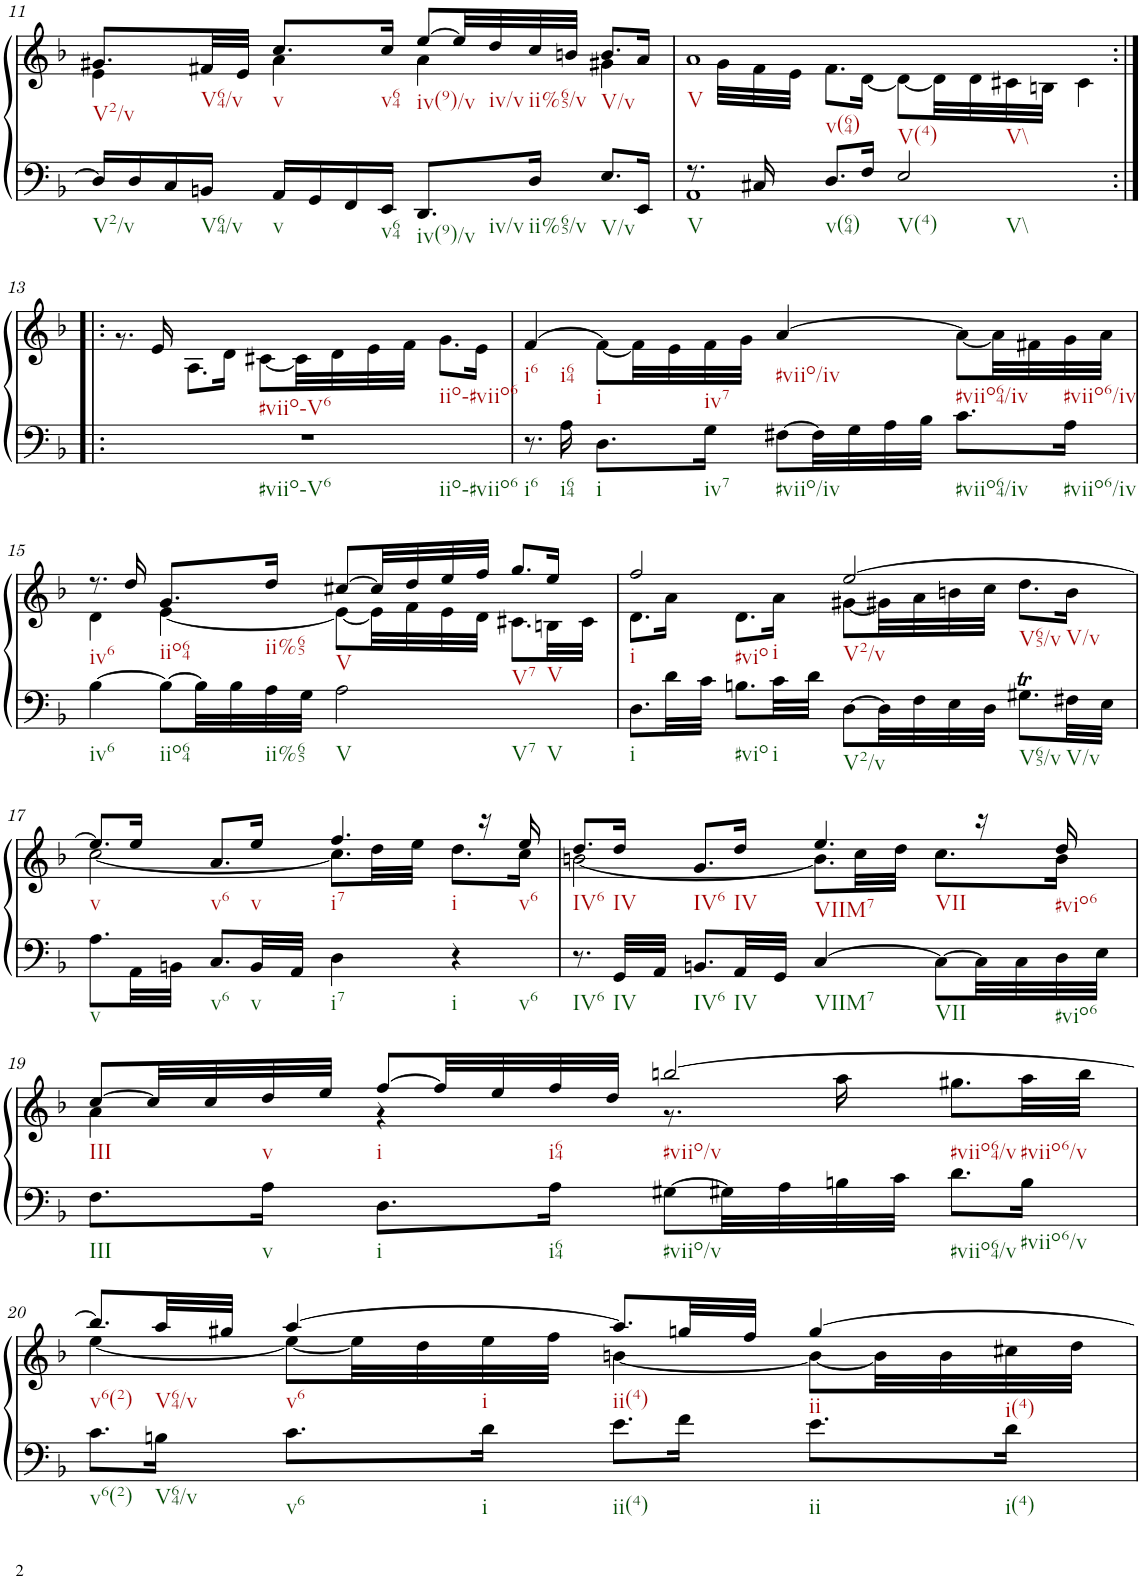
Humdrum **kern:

**kern	**kern
*part1	*part1
*staff2	*staff1
*I"Klavier linke Hand	*
!!LO:PB:g=z
*clefF4	*clefG2
*k[b-]	*k[b-]
*M4/4	*M4/4
*met(c)	*met(c)
=11	=11
*	*^
16D/LL]	8.g#X/L	4e\
16D/	.	.
16C/	.	.
16BBn/JJ	32f#X/LL	.
.	32e/JJJ	.
16AA/LL	8.cc/L	4a\
16GG/	.	.
16FF/	.	.
16EE/JJ	16cc/Jk	.
8.DD/L	[8ee/L	4a\
.	32ee/LL]	.
.	32dd/	.
16D/Jk	32cc/	.
.	32bn/JJJ	.
8.E/L	8.b/L	4g#X\
16EE/Jk	16a/Jk	.
=12	=12	=12
*^	*	*
8.r	1AA	1a	32ryy
.	.	.	32g\LLL
16C#X/	.	.	32f\
.	.	.	32e\JJJ
8.D/L	.	.	8.f\L
16F/Jk	.	.	[16d\Jk
2E/	.	.	8d\L_
.	.	.	32d\LL]
.	.	.	32d\
.	.	.	32c#X\
.	.	.	32Bn\JJJ
.	.	.	4c#\
*v	*v	*	*
!!LO:LB:g=z	!!
=13:|!|:	=13:|!|:	=13:|!|:
1r	1ryy	8.r
.	.	16e/
.	.	8.A\L
.	.	16d\Jk
.	.	[8c#X\L
.	.	32c#\LL]
.	.	32d\
.	.	32e\
.	.	32f\JJJ
.	.	8.g\L
.	.	16e\Jk
=14	=14	=14
8.r	1ryy	[4f/
16A\	.	.
8.D\L	.	8f\L_
.	.	32f\LL]
.	.	32e\
16G\Jk	.	32f\
.	.	32g\JJJ
[8F#X\L	.	[4a/
32F#\LL]	.	.
32G\	.	.
32A\	.	.
32B-\JJJ	.	.
8.c\L	.	8a\L_
.	.	32a\LL]
.	.	32f#X\
16A\Jk	.	32g\
.	.	32a\JJJ
!!LO:LB:g=z	!!
=15	=15	=15
[4B-\	8.r	4d\
.	16dd/	.
8B-\L_	8.g/L	[4e\
32B-\LL]	.	.
32B-\	.	.
32A\	16dd/Jk	.
32G\JJJ	.	.
2A\	[8cc#X/L	8e\L_
.	32cc#/LL]	32e\LL]
.	32dd/	32f\
.	32ee/	32e\
.	32ff/JJJ	32d\JJJ
.	8.gg/L	8.c#X\L
.	16ee/Jk	32Bn\LL
.	.	32c#\JJJ
=16	=16	=16
8.D\L	2ff/	8.d\L
32d\LL	.	16a\Jk
32c\JJJ	.	.
8.Bn\L	.	8.d\L
32c\LL	.	16a\Jk
32d\JJJ	.	.
[8D\L	[2ee/	[8g#X\L
32D\LL]	.	32g#X\LL]
32F\	.	32a\
32E\	.	32bn\
32D\JJJ	.	32cc\JJJ
8.G#Xt\L	.	8.dd\L
32F#X\LL	.	16b\Jk
32E\JJJ	.	.
!!LO:LB:g=z	!!
=17	=17	=17
8.A\L	8.ee/L]	[2cc\
32AA\LL	16ee/Jk	.
32BBn\JJJ	.	.
8.C/L	8.a/L	.
32BB/LL	16ee/Jk	.
32AA/JJJ	.	.
4D\	4.ff/	8.cc\L]
.	.	32dd\LL
.	.	32ee\JJJ
4r	.	8.dd\L
.	16r	.
.	16ee/	16cc\Jk
=18	=18	=18
8.r	8.dd/L	[2bn\
32GG/LLL	16dd/Jk	.
32AA/JJJ	.	.
8.BBn/L	8.g/L	.
32AA/LL	16dd/Jk	.
32GG/JJJ	.	.
[4C/	4.ee/	8.b\L]
.	.	32cc\LL
.	.	32dd\JJJ
8C\L_	.	8.cc\L
32C\LL]	16r	.
32C\	.	.
32D\	16dd/	16b\Jk
32E\JJJ	.	.
!!LO:LB:g=z	!!
=19	=19	=19
8.F\L	[8cc/L	4a\
.	32cc/LL]	.
.	32cc/	.
16A\Jk	32dd/	.
.	32ee/JJJ	.
8.D\L	[8ff/L	4r
.	32ff/LL]	.
.	32ee/	.
16A\Jk	32ff/	.
.	32dd/JJJ	.
[8G#X\L	[2bbn/	8.r
32G#X\LL]	.	.
32A\	.	.
32Bn\	.	16aa\
32c\JJJ	.	.
8.d\L	.	8.gg#X\L
16B\Jk	.	32aa\LL
.	.	32bb\JJJ
!!LO:LB:g=z	!!
=20	=20	=20
8.c\L	8.bb/L]	[4ee\
16Bn\Jk	32aa/LL	.
.	32gg#X/JJJ	.
8.c\L	[4aa/	8ee\L_
.	.	32ee\LL]
.	.	32dd\
16d\Jk	.	32ee\
.	.	32ff\JJJ
8.e\L	8.aa/L]	[4bn\
16f\Jk	32ggn/LL	.
.	32ff/JJJ	.
8.e\L	[4gg/	8b\L_
.	.	32b\LL]
.	.	32b\
16d\Jk	.	32cc#X\
.	.	32dd\JJJ
*	*v	*v
=	=
*-	*-
